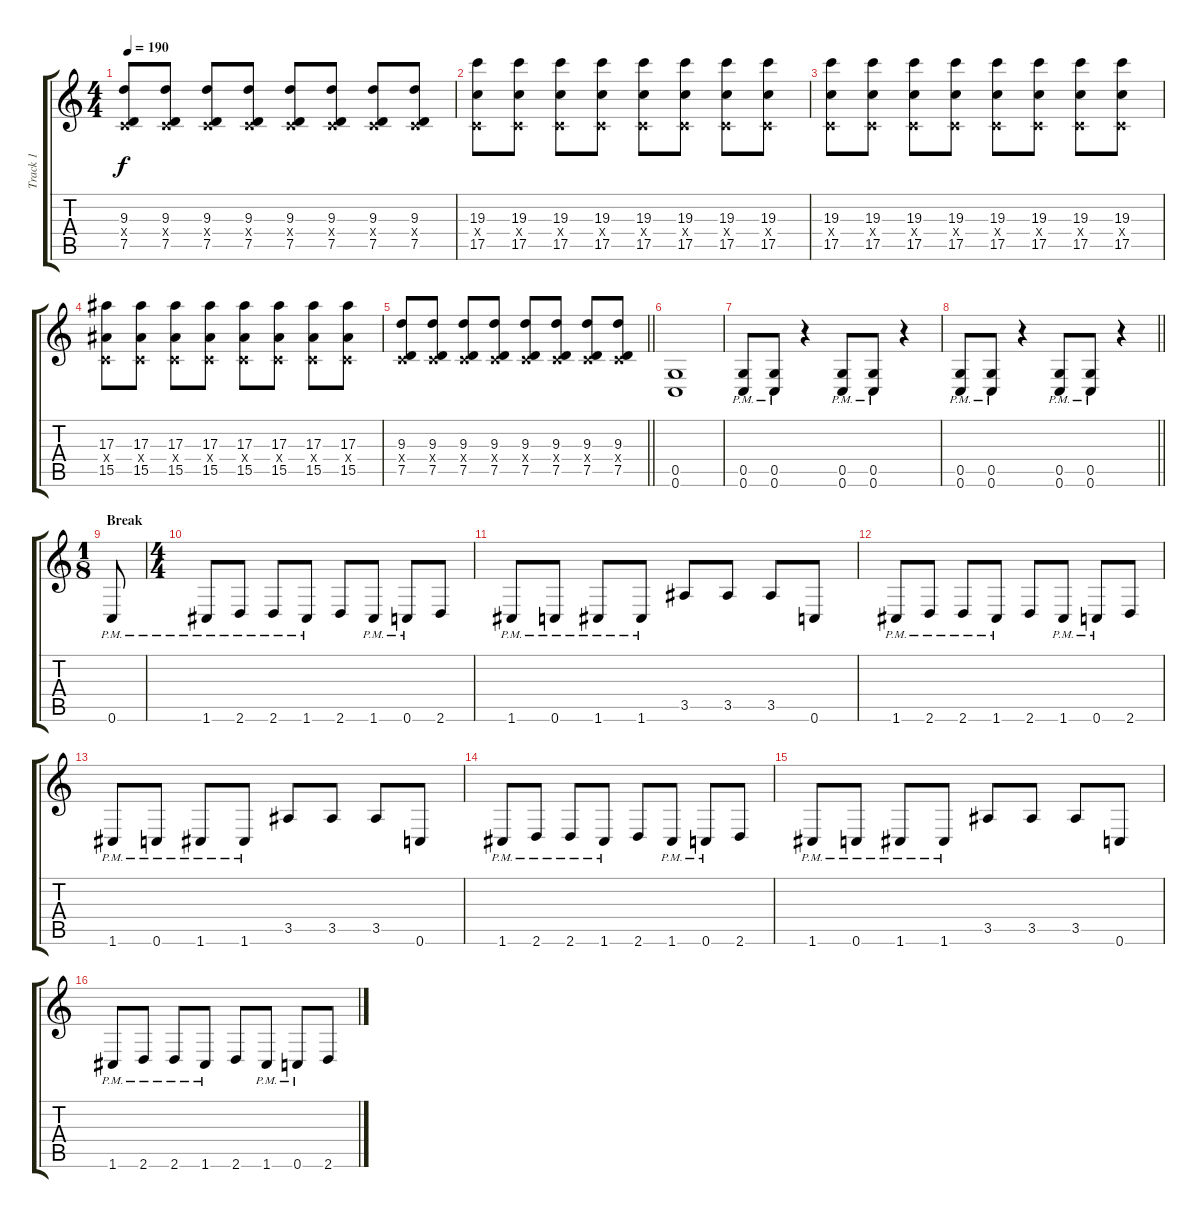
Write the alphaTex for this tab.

\track ("Track 1" "Track 1") {instrument distortionguitar}
\staff {score tabs}
\tuning (D4 A3 F3 C3 G2 C2) {hide}
\ts (4 4)
\tempo 190
\clef g2
\ks c
(9.3 0.4{x} 7.5).8{dy f} (9.3 0.4{x} 7.5).8 (9.3 0.4{x} 7.5).8 (9.3 0.4{x} 7.5).8 (9.3 0.4{x} 7.5).8 (9.3 0.4{x} 7.5).8 (9.3 0.4{x} 7.5).8 (9.3 0.4{x} 7.5).8 |
(19.3 0.4{x} 17.5).8 (19.3 0.4{x} 17.5).8 (19.3 0.4{x} 17.5).8 (19.3 0.4{x} 17.5).8 (19.3 0.4{x} 17.5).8 (19.3 0.4{x} 17.5).8 (19.3 0.4{x} 17.5).8 (19.3 0.4{x} 17.5).8 |
(19.3 0.4{x} 17.5).8 (19.3 0.4{x} 17.5).8 (19.3 0.4{x} 17.5).8 (19.3 0.4{x} 17.5).8 (19.3 0.4{x} 17.5).8 (19.3 0.4{x} 17.5).8 (19.3 0.4{x} 17.5).8 (19.3 0.4{x} 17.5).8 |
(17.3 0.4{x} 15.5).8 (17.3 0.4{x} 15.5).8 (17.3 0.4{x} 15.5).8 (17.3 0.4{x} 15.5).8 (17.3 0.4{x} 15.5).8 (17.3 0.4{x} 15.5).8 (17.3 0.4{x} 15.5).8 (17.3 0.4{x} 15.5).8 |
\barLineRight lightlight
(9.3 0.4{x} 7.5).8 (9.3 0.4{x} 7.5).8 (9.3 0.4{x} 7.5).8 (9.3 0.4{x} 7.5).8 (9.3 0.4{x} 7.5).8 (9.3 0.4{x} 7.5).8 (9.3 0.4{x} 7.5).8 (9.3 0.4{x} 7.5).8 |
\section ("" "")
(0.5 0.6).1 |
(0.5{pm} 0.6{pm}).8 (0.5{pm} 0.6{pm}).8 r.4 (0.5{pm} 0.6{pm}).8 (0.5{pm} 0.6{pm}).8 r.4 |
\barLineRight lightlight
(0.5{pm} 0.6{pm}).8 (0.5{pm} 0.6{pm}).8 r.4 (0.5{pm} 0.6{pm}).8 (0.5{pm} 0.6{pm}).8 r.4 |
\ts (1 8)
\section ("" "Break")
0.6{pm}.8 |
\ts (4 4)
1.6{pm}.8 2.6{pm}.8 2.6{pm}.8 1.6{pm}.8 2.6.8 1.6{pm}.8 0.6{pm}.8 2.6.8 |
1.6{pm}.8 0.6{pm}.8 1.6{pm}.8 1.6{pm}.8 3.5.8 3.5.8 3.5.8 0.6.8 |
1.6{pm}.8 2.6{pm}.8 2.6{pm}.8 1.6{pm}.8 2.6.8 1.6{pm}.8 0.6{pm}.8 2.6.8 |
1.6{pm}.8 0.6{pm}.8 1.6{pm}.8 1.6{pm}.8 3.5.8 3.5.8 3.5.8 0.6.8 |
1.6{pm}.8 2.6{pm}.8 2.6{pm}.8 1.6{pm}.8 2.6.8 1.6{pm}.8 0.6{pm}.8 2.6.8 |
1.6{pm}.8 0.6{pm}.8 1.6{pm}.8 1.6{pm}.8 3.5.8 3.5.8 3.5.8 0.6.8 |
1.6{pm}.8 2.6{pm}.8 2.6{pm}.8 1.6{pm}.8 2.6.8 1.6{pm}.8 0.6{pm}.8 2.6.8
